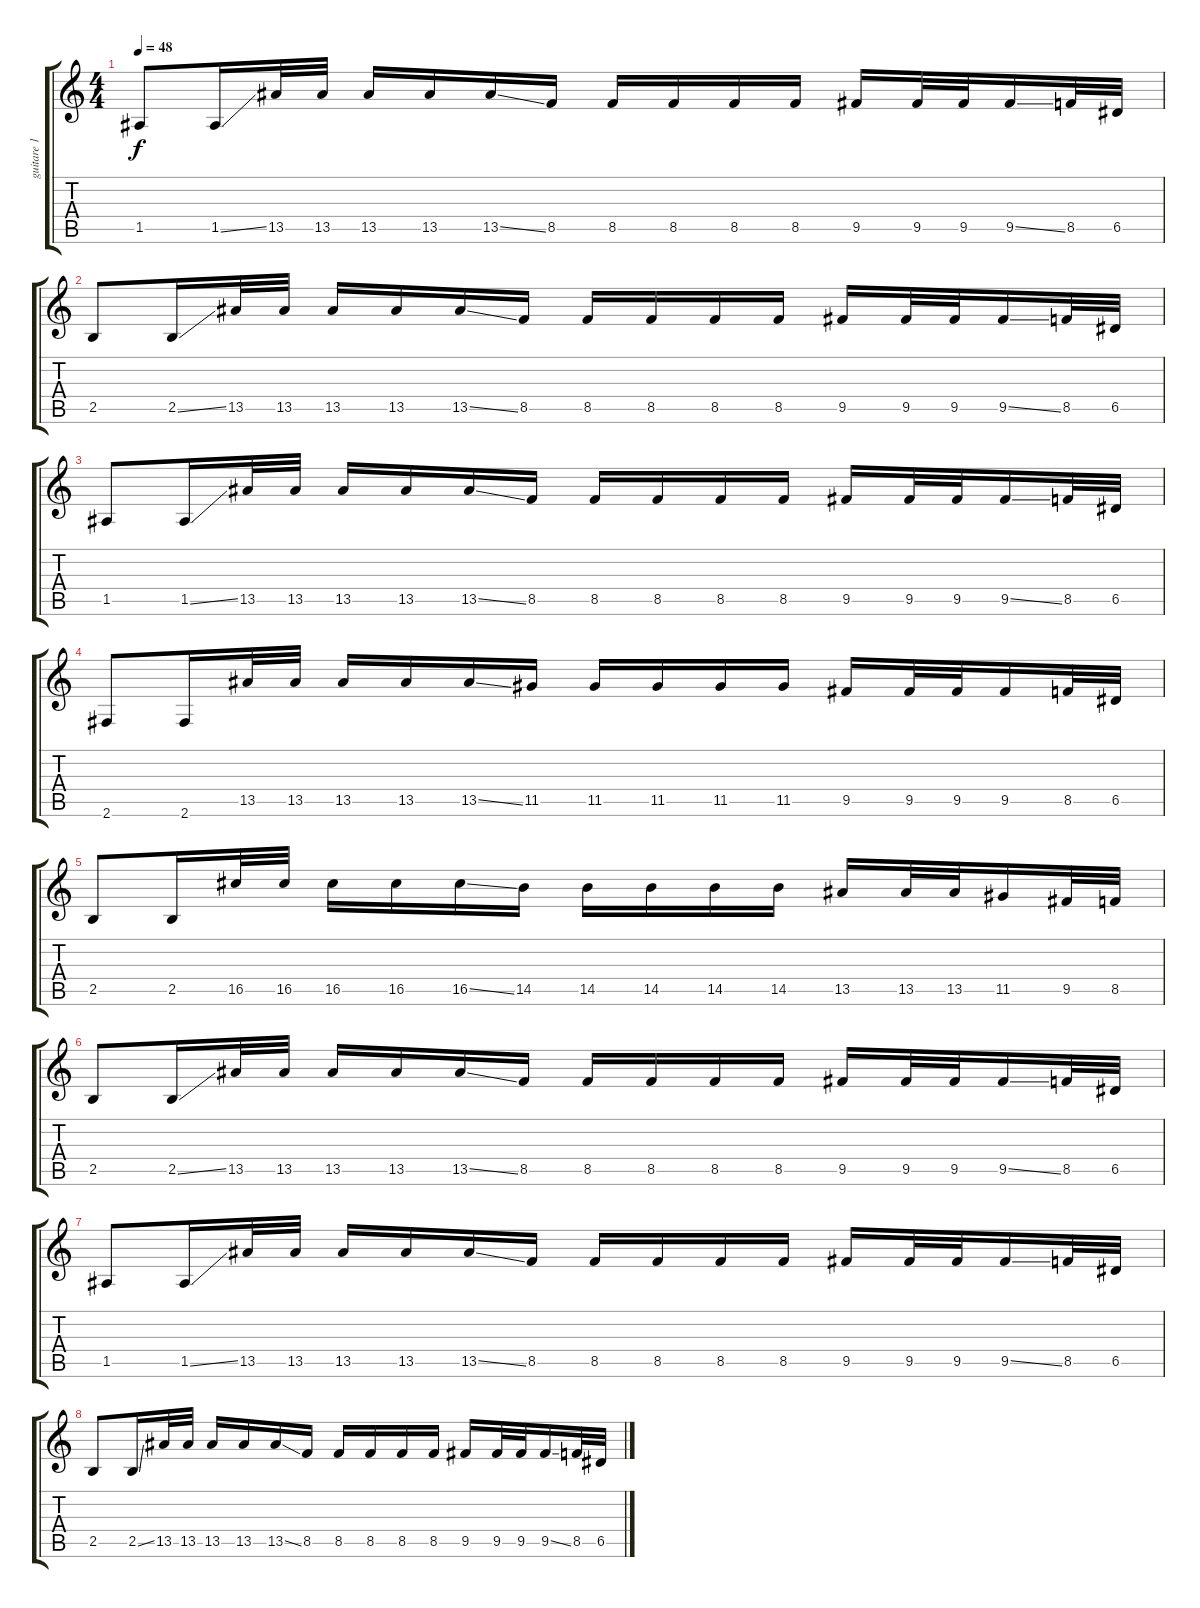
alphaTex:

\track ("guitare 1" "guitare 1") {instrument electricguitarjazz}
\staff {score tabs}
\tuning (E4 B3 G3 D3 A2 E2) {hide}
\ts (4 4)
\tempo 48
\clef g2
\ks c
1.5.8{dy f instrument distortionguitar} 1.5{ss}.16 13.5.32 13.5.32 13.5.16 13.5.16 13.5{ss}.16 8.5.16 8.5.16 8.5.16 8.5.16 8.5.16 9.5.16 9.5.32 9.5.32 9.5{ss}.16 8.5.32 6.5.32 |
2.5.8{instrument distortionguitar} 2.5{ss}.16 13.5.32 13.5.32 13.5.16 13.5.16 13.5{ss}.16 8.5.16 8.5.16 8.5.16 8.5.16 8.5.16 9.5.16 9.5.32 9.5.32 9.5{ss}.16 8.5.32 6.5.32 |
1.5.8{instrument distortionguitar} 1.5{ss}.16 13.5.32 13.5.32 13.5.16 13.5.16 13.5{ss}.16 8.5.16 8.5.16 8.5.16 8.5.16 8.5.16 9.5.16 9.5.32 9.5.32 9.5{ss}.16 8.5.32 6.5.32 |
2.6.8{instrument distortionguitar} 2.6.16 13.5.32 13.5.32 13.5.16 13.5.16 13.5{ss}.16 11.5.16 11.5.16 11.5.16 11.5.16 11.5.16 9.5.16 9.5.32 9.5.32 9.5.16 8.5.32 6.5.32 |
2.5.8{instrument distortionguitar} 2.5.16 16.5.32 16.5.32 16.5.16 16.5.16 16.5{ss}.16 14.5.16 14.5.16 14.5.16 14.5.16 14.5.16 13.5.16 13.5.32 13.5.32 11.5.16 9.5.32 8.5.32 |
2.5.8{instrument distortionguitar} 2.5{ss}.16 13.5.32 13.5.32 13.5.16 13.5.16 13.5{ss}.16 8.5.16 8.5.16 8.5.16 8.5.16 8.5.16 9.5.16 9.5.32 9.5.32 9.5{ss}.16 8.5.32 6.5.32 |
1.5.8{instrument distortionguitar} 1.5{ss}.16 13.5.32 13.5.32 13.5.16 13.5.16 13.5{ss}.16 8.5.16 8.5.16 8.5.16 8.5.16 8.5.16 9.5.16 9.5.32 9.5.32 9.5{ss}.16 8.5.32 6.5.32 |
2.5.8{instrument distortionguitar} 2.5{ss}.16 13.5.32 13.5.32 13.5.16 13.5.16 13.5{ss}.16 8.5.16 8.5.16 8.5.16 8.5.16 8.5.16 9.5.16 9.5.32 9.5.32 9.5{ss}.16 8.5.32 6.5.32
